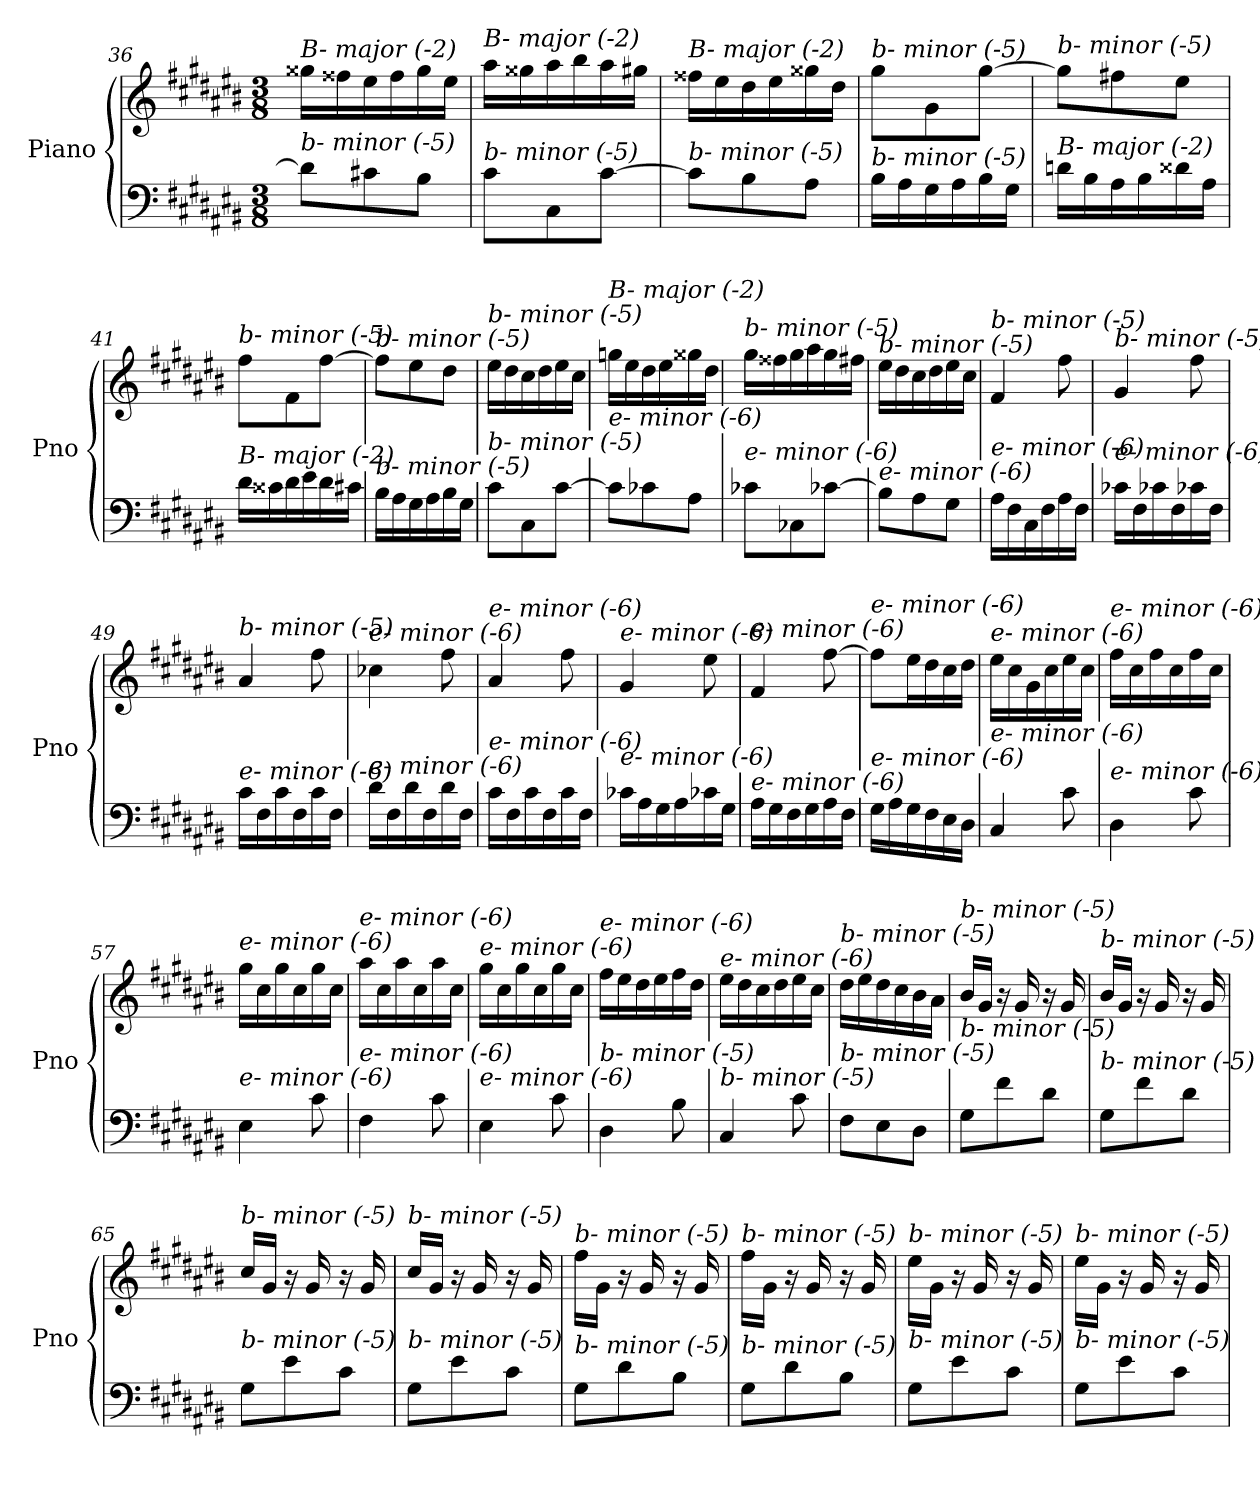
**kern	**kern
*part1	*part1
*staff2	*staff1
*I"Piano	*
*I'Pno	*
*clefF4	*clefG2
*k[f#c#g#d#a#e#b#]	*k[f#c#g#d#a#e#b#]
*M3/8	*M3/8
=36	=36
!	!LO:TX:i:t=B- major (-2)
!LO:TX:i:t=b- minor (-5)	!
8d#\L]	16gg##X\LL
.	16ff##Xi\
8c#X\	16ee#\
.	16ff##i\
8B#\J	16gg##\
.	16ee#\JJ
=37	=37
!	!LO:TX:i:t=B- major (-2)
!LO:TX:i:t=b- minor (-5)	!
8c#\L	16aa#\LL
.	16gg##Xi\
8C#\	16aa#\
.	16bb#\
[8c#\J	16aa#\
.	16gg#X\JJ
=38	=38
!	!LO:TX:i:t=B- major (-2)
!LO:TX:i:t=b- minor (-5)	!
8c#\L]	16ff##Xi\LL
.	16ee#\
8B#\	16dd#\
.	16ee#\
8A#\J	16gg##j\
.	16dd#\JJ
=39	=39
!	!LO:TX:i:t=b- minor (-5)
!LO:TX:i:t=b- minor (-5)	!
16B#\LL	8gg#\L
16A#\	.
16G#\	8g#\
16A#\	.
16B#\	[8gg#\J
16G#\JJ	.
!!LO:LB:g=z
=40	=40
!	!LO:TX:i:t=b- minor (-5)
!LO:TX:i:t=B- major (-2)	!
16dnj\LL	8gg#\L]
16B#\	.
16A#\	8ff#X\
16B#\	.
16d##j\	8ee#\J
16A#\JJ	.
=41	=41
!	!LO:TX:i:t=b- minor (-5)
!LO:TX:i:t=B- major (-2)	!
16d#\LL	8ff#\L
16c##Xi\	.
16d#\	8f#\
16e#\	.
16d#\	[8ff#\J
16c#X\JJ	.
=42	=42
!	!LO:TX:i:t=b- minor (-5)
!LO:TX:i:t=b- minor (-5)	!
16B#\LL	8ff#\L]
16A#\	.
16G#\	8ee#\
16A#\	.
16B#\	8dd#\J
16G#\JJ	.
=43	=43
!	!LO:TX:i:t=b- minor (-5)
!LO:TX:i:t=b- minor (-5)	!
8c#\L	16ee#\LL
.	16dd#\
8C#\	16cc#\
.	16dd#\
[8c#\J	16ee#\
.	16cc#\JJ
=44	=44
!	!LO:TX:i:t=B- major (-2)
!LO:TX:i:t=e- minor (-6)	!
8c#\L]	16ggnj\LL
.	16ee#\
8c-Xj\	16dd#\
.	16ee#\
8A#\J	16gg##j\
.	16dd#\JJ
=45	=45
!	!LO:TX:i:t=b- minor (-5)
!LO:TX:i:t=e- minor (-6)	!
8c-Xj\L	16gg#\LL
.	16ff##Xi\
8C-Xj\	16gg#\
.	16aa#\
[8c-Xj\J	16gg#\
.	16ff#X\JJ
!!LO:LB:g=z
=46	=46
!	!LO:TX:i:t=b- minor (-5)
!LO:TX:i:t=e- minor (-6)	!
8B\L]	16ee#\LL
.	16dd#\
8A#\	16cc#\
.	16dd#\
8G#\J	16ee#\
.	16cc#\JJ
=47	=47
!	!LO:TX:i:t=b- minor (-5)
!LO:TX:i:t=e- minor (-6)	!
16A#\LL	4f#/
16F#\	.
16C#\	.
16F#\	.
16A#\	8ff#\
16F#\JJ	.
=48	=48
!	!LO:TX:i:t=b- minor (-5)
!LO:TX:i:t=e- minor (-6)	!
16c-Xj\LL	4g#/
16F#\	.
16c-Xj\	.
16F#\	.
16c-Xj\	8ff#\
16F#\JJ	.
=49	=49
!	!LO:TX:i:t=b- minor (-5)
!LO:TX:i:t=e- minor (-6)	!
16c#\LL	4a#/
16F#\	.
16c#\	.
16F#\	.
16c#\	8ff#\
16F#\JJ	.
=50	=50
!	!LO:TX:i:t=e- minor (-6)
!LO:TX:i:t=e- minor (-6)	!
16d#\LL	4cc-Xj\
16F#\	.
16d#\	.
16F#\	.
16d#\	8ff#\
16F#\JJ	.
=51	=51
!	!LO:TX:i:t=e- minor (-6)
!LO:TX:i:t=e- minor (-6)	!
16c#\LL	4a#/
16F#\	.
16c#\	.
16F#\	.
16c#\	8ff#\
16F#\JJ	.
=52	=52
!	!LO:TX:i:t=e- minor (-6)
!LO:TX:i:t=e- minor (-6)	!
16c-Xj\LL	4g#/
16A#\	.
16G#\	.
16A#\	.
16c-Xj\	8ee#\
16G#\JJ	.
!!LO:LB:g=z
=53	=53
!	!LO:TX:i:t=e- minor (-6)
!LO:TX:i:t=e- minor (-6)	!
16A#\LL	4f#/
16G#\	.
16F#\	.
16G#\	.
16A#\	[8ff#\
16F#\JJ	.
=54	=54
!	!LO:TX:i:t=e- minor (-6)
!LO:TX:i:t=e- minor (-6)	!
16G#\LL	8ff#\L]
16A#\	.
16G#\	16ee#\L
16F#\	16dd#\
16E#\	16cc#\
16D#\JJ	16dd#\JJ
=55	=55
!	!LO:TX:i:t=e- minor (-6)
!LO:TX:i:t=e- minor (-6)	!
4C#/	16ee#\LL
.	16cc#\
.	16g#\
.	16cc#\
8c#\	16ee#\
.	16cc#\JJ
=56	=56
!	!LO:TX:i:t=e- minor (-6)
!LO:TX:i:t=e- minor (-6)	!
4D#\	16ff#\LL
.	16cc#\
.	16ff#\
.	16cc#\
8c#\	16ff#\
.	16cc#\JJ
=57	=57
!	!LO:TX:i:t=e- minor (-6)
!LO:TX:i:t=e- minor (-6)	!
4E#\	16gg#\LL
.	16cc#\
.	16gg#\
.	16cc#\
8c#\	16gg#\
.	16cc#\JJ
=58	=58
!	!LO:TX:i:t=e- minor (-6)
!LO:TX:i:t=e- minor (-6)	!
4F#\	16aa#\LL
.	16cc#\
.	16aa#\
.	16cc#\
8c#\	16aa#\
.	16cc#\JJ
=59	=59
!	!LO:TX:i:t=e- minor (-6)
!LO:TX:i:t=e- minor (-6)	!
4E#\	16gg#\LL
.	16cc#\
.	16gg#\
.	16cc#\
8c#\	16gg#\
.	16cc#\JJ
!!LO:LB:g=z
=60	=60
!	!LO:TX:i:t=e- minor (-6)
!LO:TX:i:t=b- minor (-5)	!
4D#\	16ff#\LL
.	16ee#\
.	16dd#\
.	16ee#\
8B#\	16ff#\
.	16dd#\JJ
=61	=61
!	!LO:TX:i:t=e- minor (-6)
!LO:TX:i:t=b- minor (-5)	!
4C#/	16ee#\LL
.	16dd#\
.	16cc#\
.	16dd#\
8c#\	16ee#\
.	16cc#\JJ
=62	=62
!	!LO:TX:i:t=b- minor (-5)
!LO:TX:i:t=b- minor (-5)	!
8F#\L	16dd#\LL
.	16ee#\
8E#\	16dd#\
.	16cc#\
8D#\J	16b#\
.	16a#\JJ
=63	=63
!	!LO:TX:i:t=b- minor (-5)
!LO:TX:i:t=b- minor (-5)	!
8G#\L	16b#/LL
.	16g#/JJ
8f#\	16r
.	16g#/
8d#\J	16r
.	16g#/
=64	=64
!	!LO:TX:i:t=b- minor (-5)
!LO:TX:i:t=b- minor (-5)	!
8G#\L	16b#/LL
.	16g#/JJ
8f#\	16r
.	16g#/
8d#\J	16r
.	16g#/
=65	=65
!	!LO:TX:i:t=b- minor (-5)
!LO:TX:i:t=b- minor (-5)	!
8G#\L	16cc#/LL
.	16g#/JJ
8e#\	16r
.	16g#/
8c#\J	16r
.	16g#/
!!LO:LB:g=z
=66	=66
!	!LO:TX:i:t=b- minor (-5)
!LO:TX:i:t=b- minor (-5)	!
8G#\L	16cc#/LL
.	16g#/JJ
8e#\	16r
.	16g#/
8c#\J	16r
.	16g#/
=67	=67
!	!LO:TX:i:t=b- minor (-5)
!LO:TX:i:t=b- minor (-5)	!
8G#\L	16ff#\LL
.	16g#\JJ
8d#\	16r
.	16g#/
8B#\J	16r
.	16g#/
=68	=68
!	!LO:TX:i:t=b- minor (-5)
!LO:TX:i:t=b- minor (-5)	!
8G#\L	16ff#\LL
.	16g#\JJ
8d#\	16r
.	16g#/
8B#\J	16r
.	16g#/
=69	=69
!	!LO:TX:i:t=b- minor (-5)
!LO:TX:i:t=b- minor (-5)	!
8G#\L	16ee#\LL
.	16g#\JJ
8e#\	16r
.	16g#/
8c#\J	16r
.	16g#/
=70	=70
!	!LO:TX:i:t=b- minor (-5)
!LO:TX:i:t=b- minor (-5)	!
8G#\L	16ee#\LL
.	16g#\JJ
8e#\	16r
.	16g#/
8c#\J	16r
.	16g#/
=	=
*-	*-
